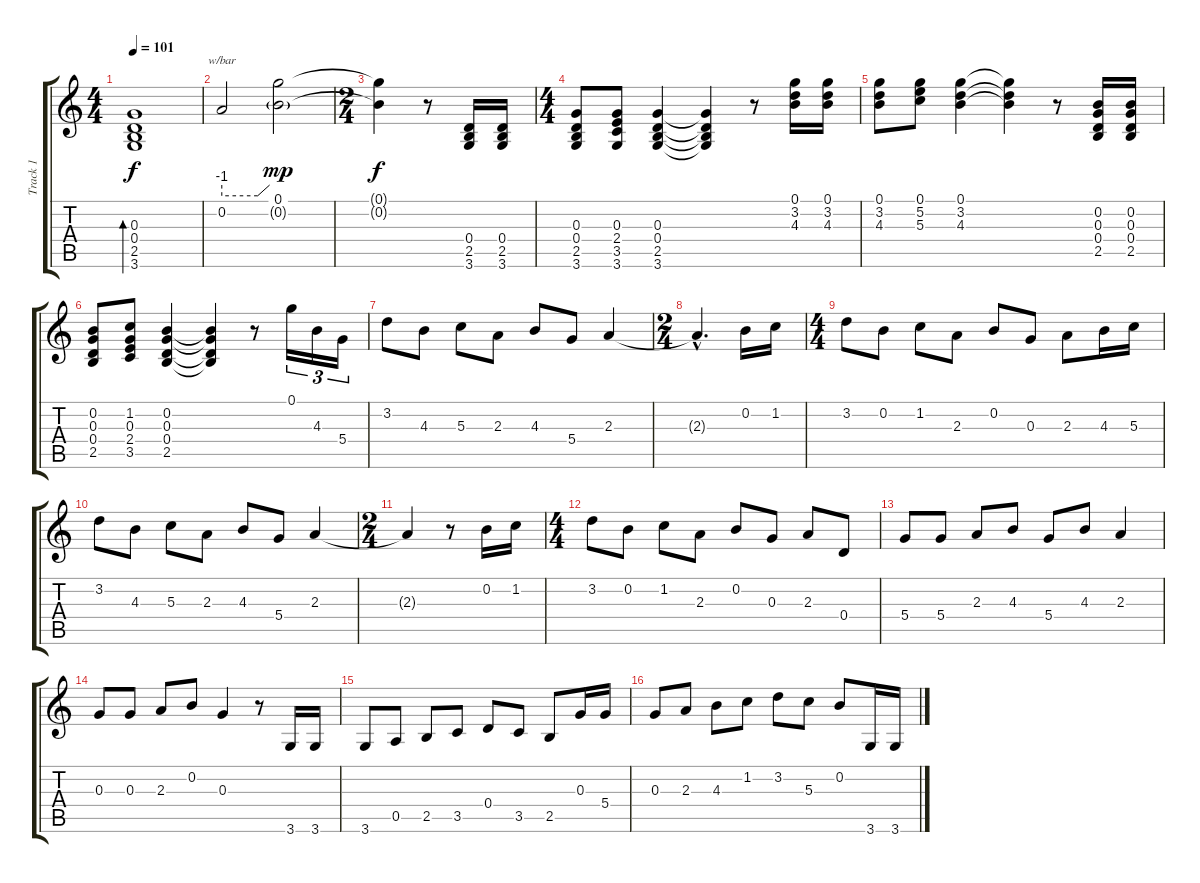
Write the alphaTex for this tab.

\track ("Track 1" "Track 1") {instrument acousticguitarsteel}
\staff {score tabs}
\tuning (G4 B3 G3 D3 A2 E2) {hide}
\ts (4 4)
\tempo 101
\clef g2
\ks c
(0.3 0.4 2.5 3.6).1{bd 480 dy f instrument acousticguitarsteel} |
0.2.2{tbe (custom default 0 -4 45 -4 60 0)} (0.1 0.2{g}).2{dy mp} |
\ts (2 4)
(0.1{t} 0.2{t}).4{dy f} r.8 (0.4 2.5 3.6).16 (0.4 2.5 3.6).16 |
\ts (4 4)
(0.3 0.4 2.5 3.6).8 (0.3 2.4 3.5 3.6).8 (0.3 0.4 2.5 3.6).4 (0.3{t} 0.4{t} 2.5{t} 3.6{t}).4 r.8 (0.1 3.2 4.3).16 (0.1 3.2 4.3).16 |
(0.1 3.2 4.3).8 (0.1 5.2 5.3).8 (0.1 3.2 4.3).4 (0.1{t} 3.2{t} 4.3{t}).4 r.8 (0.2 0.3 0.4 2.5).16 (0.2 0.3 0.4 2.5).16 |
(0.2 0.3 0.4 2.5).8 (1.2 0.3 2.4 3.5).8 (0.2 0.3 0.4 2.5).4 (0.2{t} 0.3{t} 0.4{t} 2.5{t}).4 r.8 0.1.16{tu (3 2)} 4.3.16{tu (3 2)} 5.4.16{tu (3 2)} |
3.2.8 4.3.8 5.3.8 2.3.8 4.3.8 5.4.8 2.3.4 |
\ts (2 4)
2.3{hac t}.4{d} 0.2.16 1.2.16 |
\ts (4 4)
3.2.8 0.2.8 1.2.8 2.3.8 0.2.8 0.3.8 2.3.8 4.3.16 5.3.16 |
3.2.8 4.3.8 5.3.8 2.3.8 4.3.8 5.4.8 2.3.4 |
\ts (2 4)
2.3{t}.4 r.8 0.2.16 1.2.16 |
\ts (4 4)
3.2.8 0.2.8 1.2.8 2.3.8 0.2.8 0.3.8 2.3.8 0.4.8 |
5.4.8 5.4.8 2.3.8 4.3.8 5.4.8 4.3.8 2.3.4 |
0.3.8 0.3.8 2.3.8 0.2.8 0.3.4 r.8 3.6.16 3.6.16 |
3.6.8 0.5.8 2.5.8 3.5.8 0.4.8 3.5.8 2.5.8 0.3.16 5.4.16 |
0.3.8 2.3.8 4.3.8 1.2.8 3.2.8 5.3.8 0.2.8 3.6.16 3.6.16
